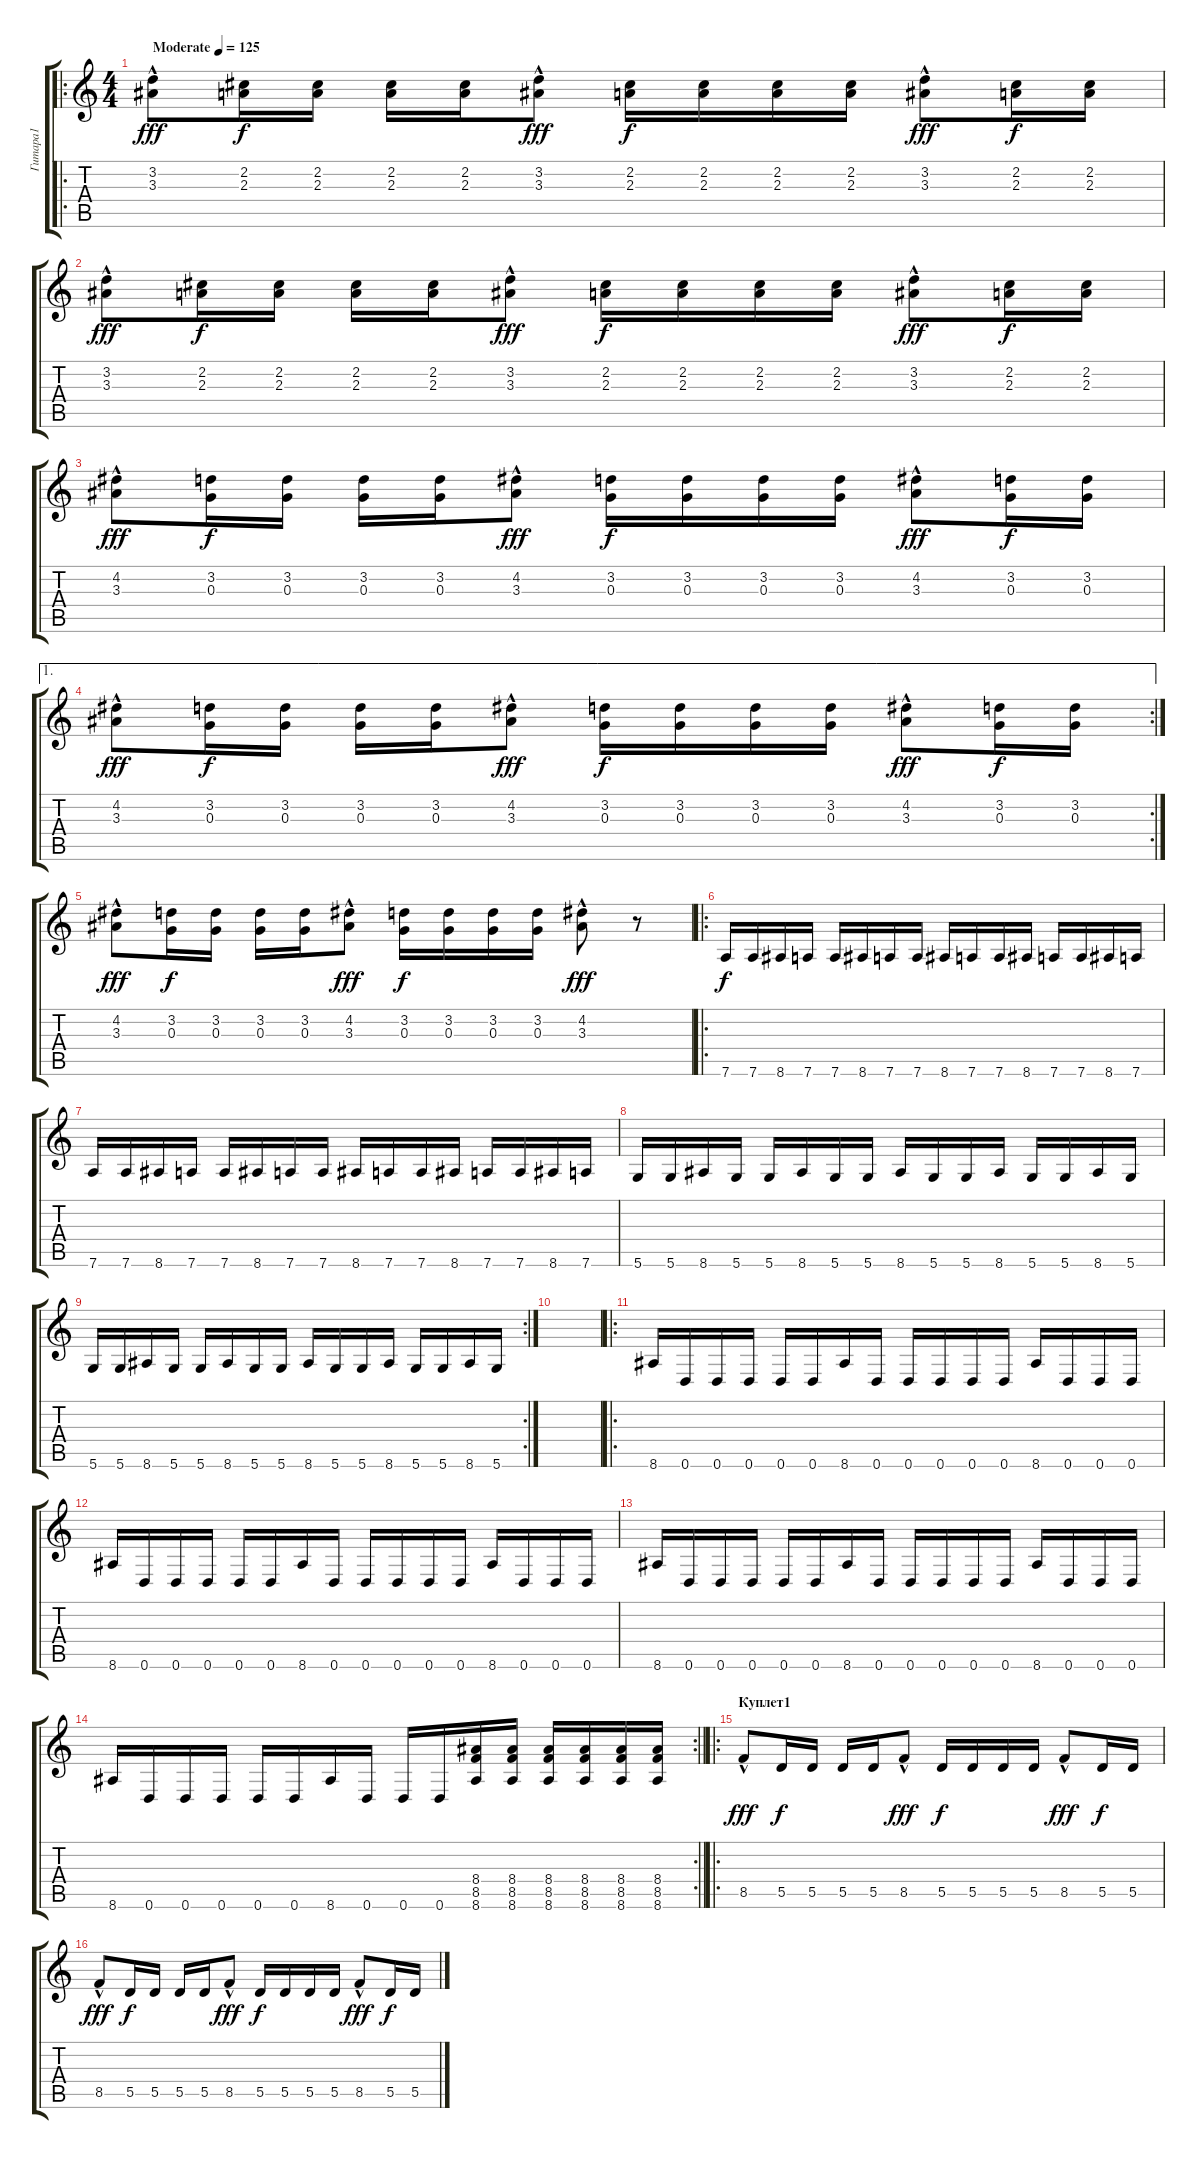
\track ("Гитара1" "Гитара1") {instrument overdrivenguitar}
\staff {score tabs}
\tuning (E4 B3 G3 D3 A2 D2) {hide}
\ro
\ts (4 4)
\tempo (125 "Moderate")
\clef g2
\ks c
(3.2 3.3{hac}).8{dy fff instrument overdrivenguitar} (2.2 2.3).16{dy f} (2.2 2.3).16 (2.2 2.3).16 (2.2 2.3).16 (3.2{hac} 3.3).8{dy fff} (2.2 2.3).16{dy f} (2.2 2.3).16 (2.2 2.3).16 (2.2 2.3).16 (3.2{hac} 3.3).8{dy fff} (2.2 2.3).16{dy f} (2.2 2.3).16 |
(3.2 3.3{hac}).8{dy fff} (2.2 2.3).16{dy f} (2.2 2.3).16 (2.2 2.3).16 (2.2 2.3).16 (3.2{hac} 3.3).8{dy fff} (2.2 2.3).16{dy f} (2.2 2.3).16 (2.2 2.3).16 (2.2 2.3).16 (3.2{hac} 3.3).8{dy fff} (2.2 2.3).16{dy f} (2.2 2.3).16 |
(4.2 3.3{hac}).8{dy fff} (3.2 0.3).16{dy f} (3.2 0.3).16 (3.2 0.3).16 (3.2 0.3).16 (4.2 3.3{hac}).8{dy fff} (3.2 0.3).16{dy f} (3.2 0.3).16 (3.2 0.3).16 (3.2 0.3).16 (4.2 3.3{hac}).8{dy fff} (3.2 0.3).16{dy f} (3.2 0.3).16 |
\ae 1
\rc 2
(4.2 3.3{hac}).8{dy fff} (3.2 0.3).16{dy f} (3.2 0.3).16 (3.2 0.3).16 (3.2 0.3).16 (4.2 3.3{hac}).8{dy fff} (3.2 0.3).16{dy f} (3.2 0.3).16 (3.2 0.3).16 (3.2 0.3).16 (4.2 3.3{hac}).8{dy fff} (3.2 0.3).16{dy f} (3.2 0.3).16 |
(4.2 3.3{hac}).8{dy fff} (3.2 0.3).16{dy f} (3.2 0.3).16 (3.2 0.3).16 (3.2 0.3).16 (4.2 3.3{hac}).8{dy fff} (3.2 0.3).16{dy f} (3.2 0.3).16 (3.2 0.3).16 (3.2 0.3).16 (4.2 3.3{hac}).8{dy fff} r.8 |
\ro
7.6.16{dy f} 7.6.16 8.6.16 7.6.16 7.6.16 8.6.16 7.6.16 7.6.16 8.6.16 7.6.16 7.6.16 8.6.16 7.6.16 7.6.16 8.6.16 7.6.16 |
7.6.16 7.6.16 8.6.16 7.6.16 7.6.16 8.6.16 7.6.16 7.6.16 8.6.16 7.6.16 7.6.16 8.6.16 7.6.16 7.6.16 8.6.16 7.6.16 |
5.6.16 5.6.16 8.6.16 5.6.16 5.6.16 8.6.16 5.6.16 5.6.16 8.6.16 5.6.16 5.6.16 8.6.16 5.6.16 5.6.16 8.6.16 5.6.16 |
\rc 2
5.6.16 5.6.16 8.6.16 5.6.16 5.6.16 8.6.16 5.6.16 5.6.16 8.6.16 5.6.16 5.6.16 8.6.16 5.6.16 5.6.16 8.6.16 5.6.16 |
|
\ro
8.6.16 0.6.16 0.6.16 0.6.16 0.6.16 0.6.16 8.6.16 0.6.16 0.6.16 0.6.16 0.6.16 0.6.16 8.6.16 0.6.16 0.6.16 0.6.16 |
8.6.16 0.6.16 0.6.16 0.6.16 0.6.16 0.6.16 8.6.16 0.6.16 0.6.16 0.6.16 0.6.16 0.6.16 8.6.16 0.6.16 0.6.16 0.6.16 |
8.6.16 0.6.16 0.6.16 0.6.16 0.6.16 0.6.16 8.6.16 0.6.16 0.6.16 0.6.16 0.6.16 0.6.16 8.6.16 0.6.16 0.6.16 0.6.16 |
\rc 2
\barLineRight lightlight
8.6.16 0.6.16 0.6.16 0.6.16 0.6.16 0.6.16 8.6.16 0.6.16 0.6.16 0.6.16 (8.4 8.5 8.6).16 (8.4 8.5 8.6).16 (8.4 8.5 8.6).16 (8.4 8.5 8.6).16 (8.4 8.5 8.6).16 (8.4 8.5 8.6).16 |
\ro
\section ("" "Куплет1")
8.5{hac}.8{dy fff} 5.5.16{dy f} 5.5.16 5.5.16 5.5.16 8.5{hac}.8{dy fff} 5.5.16{dy f} 5.5.16 5.5.16 5.5.16 8.5{hac}.8{dy fff} 5.5.16{dy f} 5.5.16 |
8.5{hac}.8{dy fff} 5.5.16{dy f} 5.5.16 5.5.16 5.5.16 8.5{hac}.8{dy fff} 5.5.16{dy f} 5.5.16 5.5.16 5.5.16 8.5{hac}.8{dy fff} 5.5.16{dy f} 5.5.16
